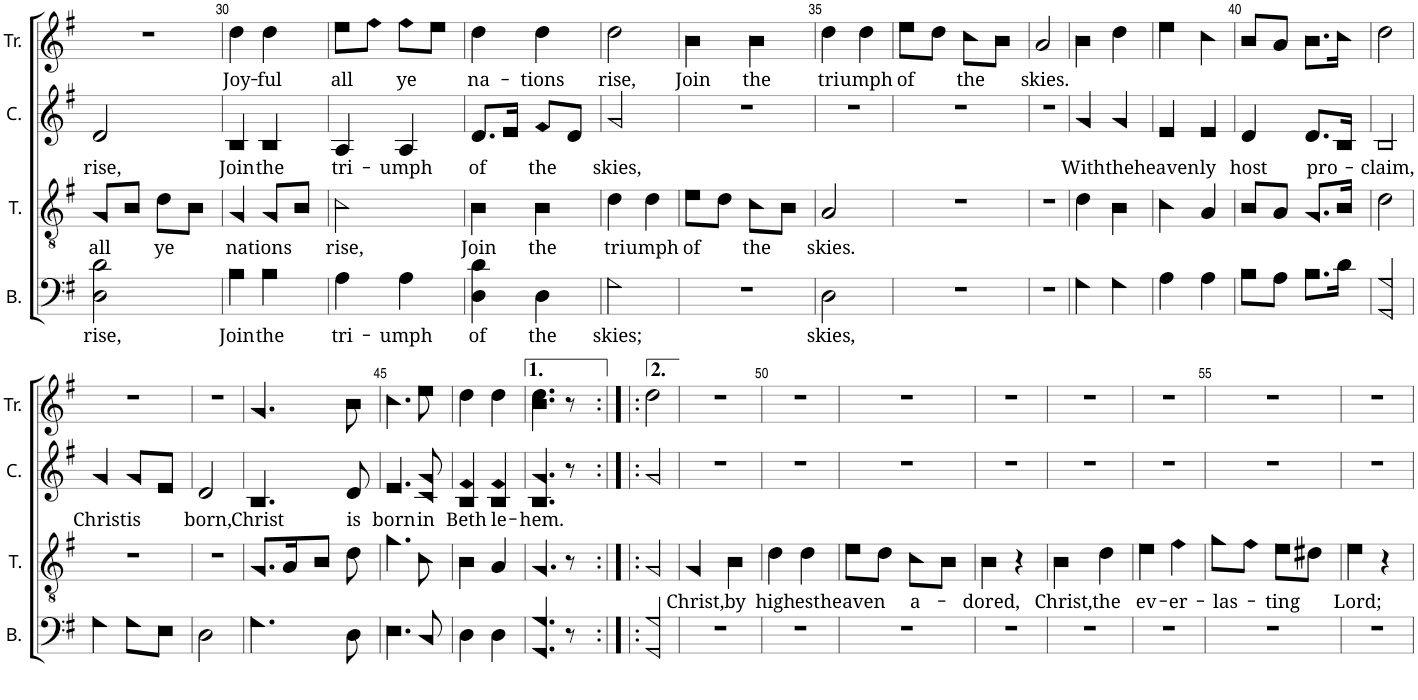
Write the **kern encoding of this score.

**kern	**text	**kern	**text	**kern	**text	**kern	**text
*part4	*part4	*part3	*part3	*part2	*part2	*part1	*part1
*staff4	*staff4	*staff3	*staff3	*staff2	*staff2	*staff1	*staff1
*I"B.	*	*I"T.	*	*I"C.	*	*I"Tr.	*
*I'B.	*	*I'T.	*	*I'C.	*	*I'Tr.	*
!!LO:PB:g=z
*clefF4	*	*clefGv2	*	*clefG2	*	*clefG2	*
*k[f#]	*	*k[f#]	*	*k[f#]	*	*k[f#]	*
*M2/4	*	*M2/4	*	*M2/4	*	*M2/4	*
=29	=29	=29	=29	=29	=29	=29	=29
!	!LO:LY:b	!	!LO:LY:b	!	!LO:LY:b	!	!
2D!\ 2d!\	rise,	8G!/L	all	2d!/	rise,	2r	.
.	.	8B!/J	.	.	.	.	.
!	!	!	!LO:LY:b	!	!	!	!
.	.	8d!\L	ye	.	.	.	.
.	.	8B!\J	.	.	.	.	.
=30	=30	=30	=30	=30	=30	=30	=30
!	!LO:LY:b	!	!LO:LY:b	!	!LO:LY:b	!	!LO:LY:b
4B!\	Join	4G!/	na-	4B!/	Join	4dd!\	Joy-
!	!LO:LY:b	!	!LO:LY:b	!	!LO:LY:b	!	!LO:LY:b
4B!\	the	8G!/L	-tions	4B!/	the	4dd!\	-ful
.	.	8B!/J	.	.	.	.	.
=31	=31	=31	=31	=31	=31	=31	=31
!	!LO:LY:b	!	!LO:LY:b	!	!LO:LY:b	!	!LO:LY:b
4A!\	tri-	2c!\	rise,	4A!/	tri-	8ee!\L	all
.	.	.	.	.	.	8ff#!\J	.
!	!LO:LY:b	!	!	!	!LO:LY:b	!	!LO:LY:b
4A!\	-umph	.	.	4A!/	-umph	8ff#!\L	ye
.	.	.	.	.	.	8ee!\J	.
=32	=32	=32	=32	=32	=32	=32	=32
!	!LO:LY:b	!	!LO:LY:b	!	!LO:LY:b	!	!LO:LY:b
4D!\ 4d!\	of	4B!\	Join	8.d!/L	of	4dd!\	na-
.	.	.	.	16e!/Jk	.	.	.
!	!LO:LY:b	!	!LO:LY:b	!	!LO:LY:b	!	!LO:LY:b
4D!\	the	4B!\	the	8f#!/L	the	4dd!\	-tions
.	.	.	.	8d!/J	.	.	.
=33	=33	=33	=33	=33	=33	=33	=33
!	!LO:LY:b	!	!LO:LY:b	!	!LO:LY:b	!	!LO:LY:b
2G!\	skies;	4d!\	tri-	2g!/	skies,	2dd!\	rise,
!	!	!	!LO:LY:b	!	!	!	!
.	.	4d!\	-umph	.	.	.	.
=34	=34	=34	=34	=34	=34	=34	=34
!	!	!	!LO:LY:b	!	!	!	!LO:LY:b
2r	.	8e!\L	of	2r	.	4b!\	Join
.	.	8d!\J	.	.	.	.	.
!	!	!	!LO:LY:b	!	!	!	!LO:LY:b
.	.	8c!\L	the	.	.	4b!\	the
.	.	8B!\J	.	.	.	.	.
=35	=35	=35	=35	=35	=35	=35	=35
!	!LO:LY:b	!	!LO:LY:b	!	!	!	!LO:LY:b
2D!\	skies,	2A!/	skies.	2r	.	4dd!\	tri-
!	!	!	!	!	!	!	!LO:LY:b
.	.	.	.	.	.	4dd!\	-umph
=36	=36	=36	=36	=36	=36	=36	=36
!	!	!	!	!	!	!	!LO:LY:b
2r	.	2r	.	2r	.	8ee!\L	of
.	.	.	.	.	.	8dd!\J	.
!	!	!	!	!	!	!	!LO:LY:b
.	.	.	.	.	.	8cc!\L	the
.	.	.	.	.	.	8b!\J	.
=37	=37	=37	=37	=37	=37	=37	=37
!	!	!	!	!	!	!	!LO:LY:b
2r	.	2r	.	2r	.	2a!/	skies.
=38	=38	=38	=38	=38	=38	=38	=38
!	!	!	!	!	!LO:LY:b	!	!
4G!\	.	4d!\	.	4g!/	With	4b!\	.
!	!	!	!	!	!LO:LY:b	!	!
4G!\	.	4B!\	.	4g!/	the	4dd!\	.
=39	=39	=39	=39	=39	=39	=39	=39
!	!	!	!	!	!LO:LY:b	!	!
4A!\	.	4c!\	.	4e!/	heaven-	4ee!\	.
!	!	!	!	!	!LO:LY:b	!	!
4A!\	.	4A!/	.	4e!/	-ly	4cc!\	.
=40	=40	=40	=40	=40	=40	=40	=40
!	!	!	!	!	!LO:LY:b	!	!
8B!\L	.	8B!/L	.	4d!/	host	8b!/L	.
8A!\J	.	8A!/J	.	.	.	8a!/J	.
!	!	!	!	!	!LO:LY:b	!	!
8.B!\L	.	8.G!/L	.	8.d!/L	pro-	8.b!\L	.
16d!\Jk	.	16B!/Jk	.	16B!/Jk	.	16cc!\Jk	.
=41	=41	=41	=41	=41	=41	=41	=41
!	!	!	!	!	!LO:LY:b	!	!
2GG!/ 2G!/	.	2d!\	.	2B!/	-claim,	2dd!\	.
!!LO:LB:g=z
=42	=42	=42	=42	=42	=42	=42	=42
!	!	!	!	!	!LO:LY:b	!	!
4G!\	.	2r	.	4g!/	Christ	2r	.
!	!	!	!	!	!LO:LY:b	!	!
8G!\L	.	.	.	8g!/L	is	.	.
8E!\J	.	.	.	8e!/J	.	.	.
=43	=43	=43	=43	=43	=43	=43	=43
!	!	!	!	!	!LO:LY:b	!	!
2D!\	.	2r	.	2d!/	born,	2r	.
=44	=44	=44	=44	=44	=44	=44	=44
!	!	!	!	!	!LO:LY:b	!	!
4.G!\	.	8.G!/L	.	4.B!/	Christ	4.g!/	.
.	.	16A!/K	.	.	.	.	.
.	.	8B!/J	.	.	.	.	.
!	!	!	!	!	!LO:LY:b	!	!
8D!\	.	8d!\	.	8d!/	is	8b!\	.
=45	=45	=45	=45	=45	=45	=45	=45
!	!	!	!	!	!LO:LY:b	!	!
4.E!\	.	4.g!\	.	4.e!/	born	4.cc!\	.
!	!	!	!	!	!LO:LY:b	!	!
8C!/	.	8c!\	.	8c!/ 8g!/	in	8ee!\	.
=46	=46	=46	=46	=46	=46	=46	=46
!	!	!	!	!	!LO:LY:b	!	!
4D!\	.	4B!\	.	4B!/ 4f#!/	Beth-	4dd!\	.
!	!	!	!	!	!LO:LY:b	!	!
4D!\	.	4A!/	.	4B!/ 4f#!/	-le-	4dd!\	.
=47	=47	=47	=47	=47	=47	=47	=47
!	!	!	!	!	!LO:LY:b	!	!
4.GG!/ 4.G!/	.	4.G!/	.	4.B!/ 4.g!/	-hem.	4.b!\ 4.dd!\	.
8r	.	8r	.	8r	.	8r	.
=48:|!|:	=48:|!|:	=48:|!|:	=48:|!|:	=48:|!|:	=48:|!|:	=48:|!|:	=48:|!|:
2GG!/ 2G!/	.	2G!/	.	2g!/	.	2dd!\	.
=49	=49	=49	=49	=49	=49	=49	=49
!	!	!	!LO:LY:b	!	!	!	!
2r	.	4G!/	Christ,	2r	.	2r	.
!	!	!	!LO:LY:b	!	!	!	!
.	.	4B!\	by	.	.	.	.
=50	=50	=50	=50	=50	=50	=50	=50
!	!	!	!LO:LY:b	!	!	!	!
2r	.	4d!\	high-	2r	.	2r	.
!	!	!	!LO:LY:b	!	!	!	!
.	.	4d!\	-est	.	.	.	.
=51	=51	=51	=51	=51	=51	=51	=51
!	!	!	!LO:LY:b	!	!	!	!
2r	.	8e!\L	heaven	2r	.	2r	.
.	.	8d!\J	.	.	.	.	.
!	!	!	!LO:LY:b	!	!	!	!
.	.	8c!\L	a-	.	.	.	.
.	.	8B!\J	.	.	.	.	.
=52	=52	=52	=52	=52	=52	=52	=52
!	!	!	!LO:LY:b	!	!	!	!
2r	.	4B!\	-dored,	2r	.	2r	.
.	.	4r	.	.	.	.	.
=53	=53	=53	=53	=53	=53	=53	=53
!	!	!	!LO:LY:b	!	!	!	!
2r	.	4B!\	Christ,	2r	.	2r	.
!	!	!	!LO:LY:b	!	!	!	!
.	.	4d!\	the	.	.	.	.
=54	=54	=54	=54	=54	=54	=54	=54
!	!	!	!LO:LY:b	!	!	!	!
2r	.	4e!\	ev-	2r	.	2r	.
!	!	!	!LO:LY:b	!	!	!	!
.	.	4f#!\	-er-	.	.	.	.
=55	=55	=55	=55	=55	=55	=55	=55
!	!	!	!LO:LY:b	!	!	!	!
2r	.	8g!\L	-las-	2r	.	2r	.
.	.	8f#!\J	.	.	.	.	.
!	!	!	!LO:LY:b	!	!	!	!
.	.	8e!\L	-ting	.	.	.	.
.	.	8d#X!\J	.	.	.	.	.
=56	=56	=56	=56	=56	=56	=56	=56
!	!	!	!LO:LY:b	!	!	!	!
2r	.	4e!\	Lord;	2r	.	2r	.
.	.	4r	.	.	.	.	.
=	=	=	=	=	=	=	=
*-	*-	*-	*-	*-	*-	*-	*-
